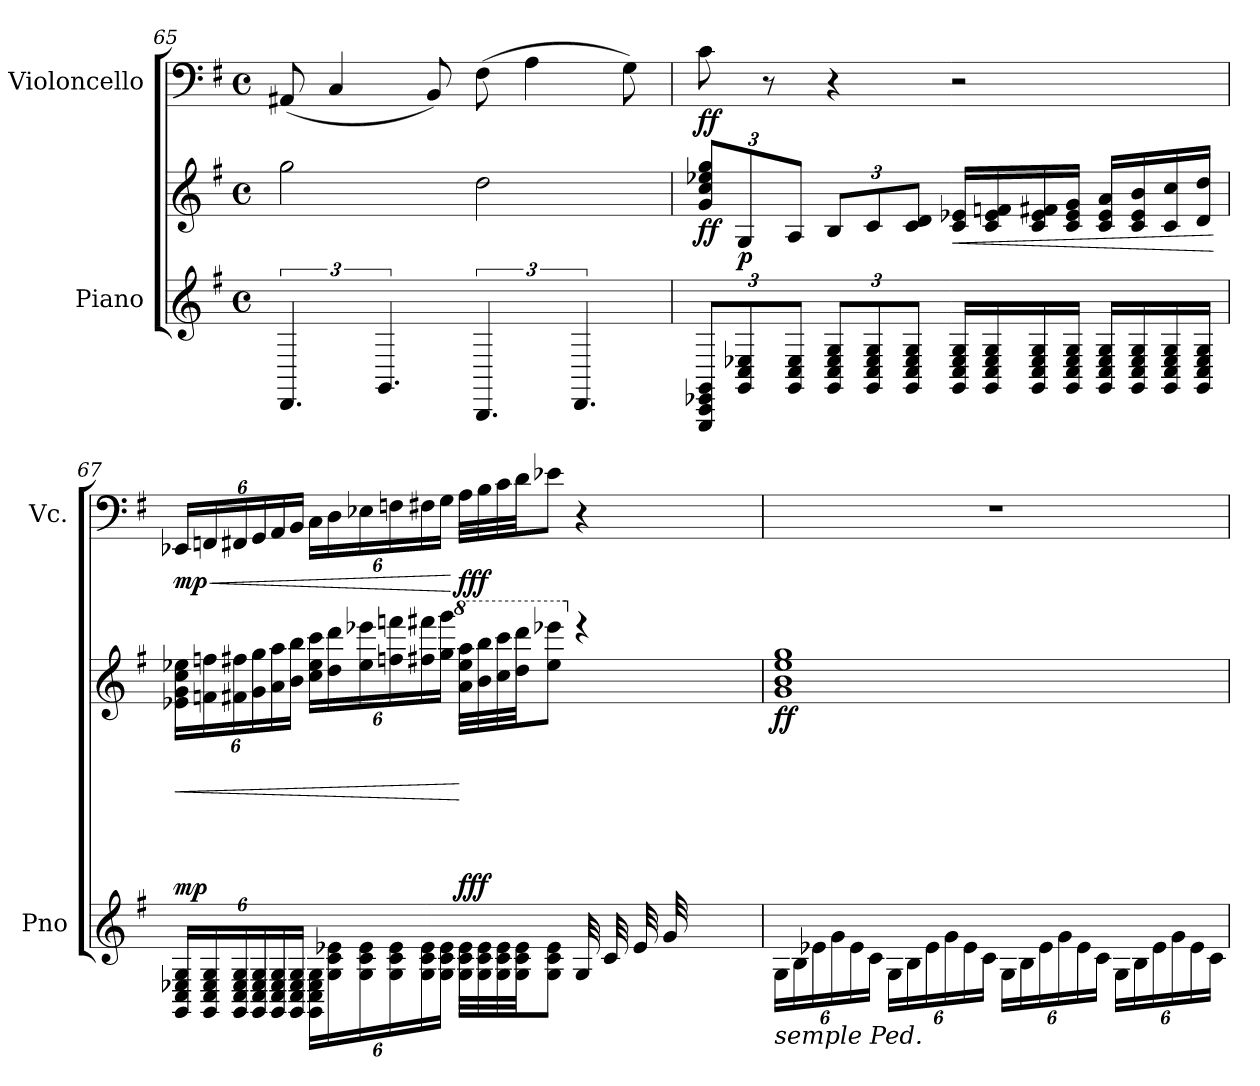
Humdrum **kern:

**kern	**kern	**dynam	**kern	**dynam
*part2	*part2	*part2	*part1	*part1
*staff3	*staff2	*staff2/3	*staff1	*staff1
*I"Piano	*	*	*I"Violoncello	*
*I'Pno	*	*	*I'Vc.	*
*clefG2	*clefG2	*	*clefF4	*
*k[f#]	*k[f#]	*	*k[f#]	*
*M4/4	*M4/4	*	*M4/4	*
*met(c)	*met(c)	*	*met(c)	*
=65	=65	=65	=65	=65
6.DD/	2gg\	.	(<8AA#X/	.
.	.	.	4C/	.
6.GG/	.	.	.	.
.	.	.	8BB/)	.
6.BBB/	2dd\	.	(>8F#\	.
.	.	.	4A\	.
6.DD/	.	.	.	.
.	.	.	8G\)	.
=66	=66	=66	=66	=66
*Xbrackettup	*Xbrackettup	*	*	*
!	!	!LO:DY:b	!	!LO:DY:b
12GGG/ 12CC/ 12EE-X/ 12GG/L	12g/ 12cc/ 12ee-X/ 12gg/L	ff	8c\	ff
!	!	!LO:DY:a=2	!	!
12GG/ 12C/ 12E-X/	12G/	p	.	.
.	.	.	8r	.
12GG/ 12C/ 12E-/J	12A/J	.	.	.
12GG/ 12C/ 12E-/ 12G/L	12B/L	.	4r	.
12GG/ 12C/ 12E-/ 12G/	12c/	.	.	.
12GG/ 12C/ 12E-/ 12G/J	12c/ 12d/J	.	.	.
!	!	!LO:HP:b	!	!
16GG/ 16C/ 16E-/ 16G/LL	16c/ 16e-X/LL	<	2r	.
16GG/ 16C/ 16E-/ 16G/	16c/ 16e-/ 16fn/	.	.	.
16GG/ 16C/ 16E-/ 16G/	16c/ 16e-/ 16f#X/	.	.	.
16GG/ 16C/ 16E-/ 16G/JJ	16c/ 16e-/ 16g/JJ	.	.	.
16GG/ 16C/ 16E-/ 16G/LL	16c/ 16e-/ 16a/LL	.	.	.
16GG/ 16C/ 16E-/ 16G/	16c/ 16e-/ 16b/	.	.	.
16GG/ 16C/ 16E-/ 16G/	16c/ 16cc/	.	.	.
16GG/ 16C/ 16E-/ 16G/JJ	16d/ 16dd/JJ	.	.	.
.	.	[	.	.
!!LO:LB:g=z
=67	=67	=67	=67	=67
!	!	!LO:HP:b	!	!
*	*^	*	*	*
*	*	*	*	*Xbrackettup	*
!	!	!	!LO:DY:n=1:a=2	!	!LO:HP:b
!	!	!	!	!	!LO:DY:n=1:b
24GG/ 24C/ 24E-X/ 24G/LL	24e-X\ 24g\ 24cc\ 24ee-X\LL	2..ryy	< mp	24EE-X/LL	< mp
24GG/ 24C/ 24E-/ 24G/	24fn\ 24ffn\	.	.	24FFn/	.
24GG/ 24C/ 24E-/ 24G/	24f#X\ 24ff#X\	.	.	24FF#X/	.
24GG/ 24C/ 24E-/ 24G/	24g\ 24gg\	.	.	24GG/	.
24GG/ 24C/ 24E-/ 24G/	24a\ 24aa\	.	.	24AA/	.
24GG/ 24C/ 24E-/ 24G/JJ	24b\ 24bb\JJ	.	.	24BB/JJ	.
24GG\ 24C\ 24E-\ 24G\LL	24cc\ 24ee-\ 24ccc\LL	.	.	24C\LL	.
24G\ 24c\ 24e-X\	24dd\ 24ddd\	.	.	24D\	.
24G\ 24c\ 24e-\	24ee-\ 24eee-X\	.	.	24E-X\	.
24G\ 24c\ 24e-\	24ffn\ 24fffn\	.	.	24Fn\	.
24G\ 24c\ 24e-\	24ff#X\ 24fff#X\	.	.	24F#X\	.
24G\ 24c\ 24e-\JJ	24gg\ 24ggg\JJ	.	.	24G\JJ	.
*	*8va	*	*	*	*
!	!	!	!LO:DY:n=2:a=2	!	!LO:DY:n=2:b
32G\ 32c\ 32e-\LLL	32aa\ 32eee-\ 32aaa\LLL	.	[ fff	32A\LLL	[ fff
32G\ 32c\ 32e-\	32bb\ 32bbb\	.	.	32B\	.
32G\ 32c\ 32e-\	32ccc\ 32cccc\	.	.	32c\	.
32G\ 32c\ 32e-\JJ	32ddd\ 32dddd\JJ	.	.	32d\JJ	.
8G\ 8c\ 8e-\J	8eee-\ 8eeee-X\J	.	.	8e-X\J	.
*	*X8va	*	*	*	*
(>32G/LLL	4r	.	.	4r	.
32c/	.	.	.	.	.
32e-/	.	.	.	.	.
32g/	.	.	.	.	.
8ryy	.	32gg\	.	.	.
.	.	32ee-X\	.	.	.
.	.	32cc\	.	.	.
.	.	32g\JJJ)	.	.	.
!!LO:PB:g=z
=68	=68	=68	=68	=68	=68
!LO:TX:b:i:t=semple Ped.	!	!	!	!	!
!	!	!	!LO:DY:b	!	!
*	*v	*v	*	*	*
24G\LL	1g 1b 1ee 1gg	ff	1r	.
24B\	.	.	.	.
24e-X\	.	.	.	.
24g\	.	.	.	.
24e-\	.	.	.	.
24c\JJ	.	.	.	.
24G\LL	.	.	.	.
24B\	.	.	.	.
24e-\	.	.	.	.
24g\	.	.	.	.
24e-\	.	.	.	.
24c\JJ	.	.	.	.
24G\LL	.	.	.	.
24B\	.	.	.	.
24e-\	.	.	.	.
24g\	.	.	.	.
24e-\	.	.	.	.
24c\JJ	.	.	.	.
24G\LL	.	.	.	.
24B\	.	.	.	.
24e-\	.	.	.	.
24g\	.	.	.	.
24e-\	.	.	.	.
24c\JJ	.	.	.	.
=	=	=	=	=
*-	*-	*-	*-	*-
